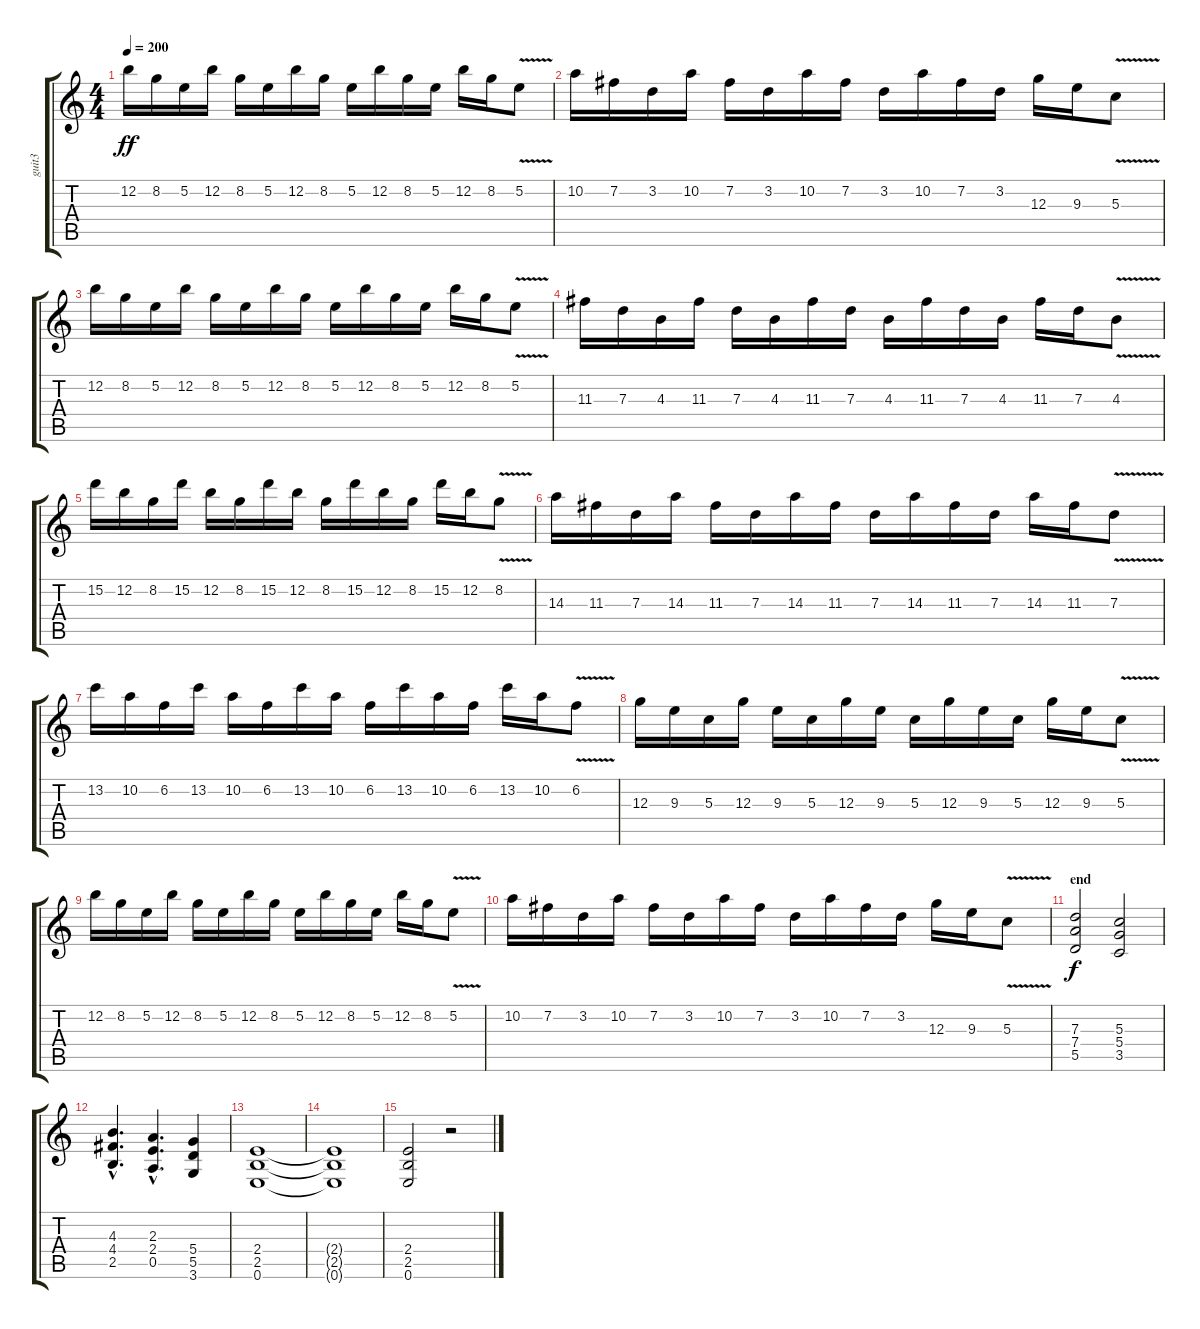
\track ("guit3" "guit3") {instrument distortionguitar}
\staff {score tabs}
\tuning (E4 B3 G3 D3 A2 E2) {hide}
\ts (4 4)
\tempo 200
\clef g2
\ks c
12.2.16{dy ff} 8.2.16 5.2.16 12.2.16 8.2.16 5.2.16 12.2.16 8.2.16 5.2.16 12.2.16 8.2.16 5.2.16 12.2.16 8.2.16 5.2{v}.8 |
10.2.16 7.2.16 3.2.16 10.2.16 7.2.16 3.2.16 10.2.16 7.2.16 3.2.16 10.2.16 7.2.16 3.2.16 12.3.16 9.3.16 5.3{v}.8 |
12.2.16 8.2.16 5.2.16 12.2.16 8.2.16 5.2.16 12.2.16 8.2.16 5.2.16 12.2.16 8.2.16 5.2.16 12.2.16 8.2.16 5.2{v}.8 |
11.3.16 7.3.16 4.3.16 11.3.16 7.3.16 4.3.16 11.3.16 7.3.16 4.3.16 11.3.16 7.3.16 4.3.16 11.3.16 7.3.16 4.3{v}.8 |
15.2.16 12.2.16 8.2.16 15.2.16 12.2.16 8.2.16 15.2.16 12.2.16 8.2.16 15.2.16 12.2.16 8.2.16 15.2.16 12.2.16 8.2{v}.8 |
14.3.16 11.3.16 7.3.16 14.3.16 11.3.16 7.3.16 14.3.16 11.3.16 7.3.16 14.3.16 11.3.16 7.3.16 14.3.16 11.3.16 7.3{v}.8 |
13.2.16 10.2.16 6.2.16 13.2.16 10.2.16 6.2.16 13.2.16 10.2.16 6.2.16 13.2.16 10.2.16 6.2.16 13.2.16 10.2.16 6.2{v}.8 |
12.3.16 9.3.16 5.3.16 12.3.16 9.3.16 5.3.16 12.3.16 9.3.16 5.3.16 12.3.16 9.3.16 5.3.16 12.3.16 9.3.16 5.3{v}.8 |
12.2.16 8.2.16 5.2.16 12.2.16 8.2.16 5.2.16 12.2.16 8.2.16 5.2.16 12.2.16 8.2.16 5.2.16 12.2.16 8.2.16 5.2{v}.8 |
10.2.16 7.2.16 3.2.16 10.2.16 7.2.16 3.2.16 10.2.16 7.2.16 3.2.16 10.2.16 7.2.16 3.2.16 12.3.16 9.3.16 5.3{v}.8 |
\section ("" "end")
(7.3 7.4 5.5).2{dy f} (5.3 5.4 3.5).2 |
(4.3{hac} 4.4{hac} 2.5{hac}).4{d} (2.3{hac} 2.4{hac} 0.5{hac}).4{d} (5.4 5.5 3.6).4 |
(2.4 2.5 0.6).1 |
(2.4{t} 2.5{t} 0.6{t}).1 |
(2.4 2.5 0.6).2 r.2
